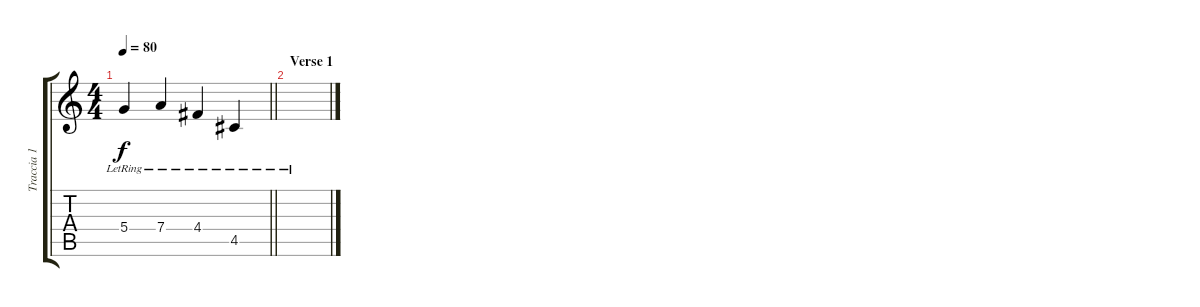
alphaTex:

\track ("Traccia 1" "Traccia 1") {instrument electricguitarclean}
\staff {score tabs}
\tuning (E4 B3 G3 D3 A2 E2) {hide}
\ts (4 4)
\tempo 80
\clef g2
\barLineRight lightlight
\ks c
5.4{lr}.4{dy f} 7.4{lr}.4 4.4{lr}.4 4.5{lr}.4 |
\section ("" "Verse 1")
